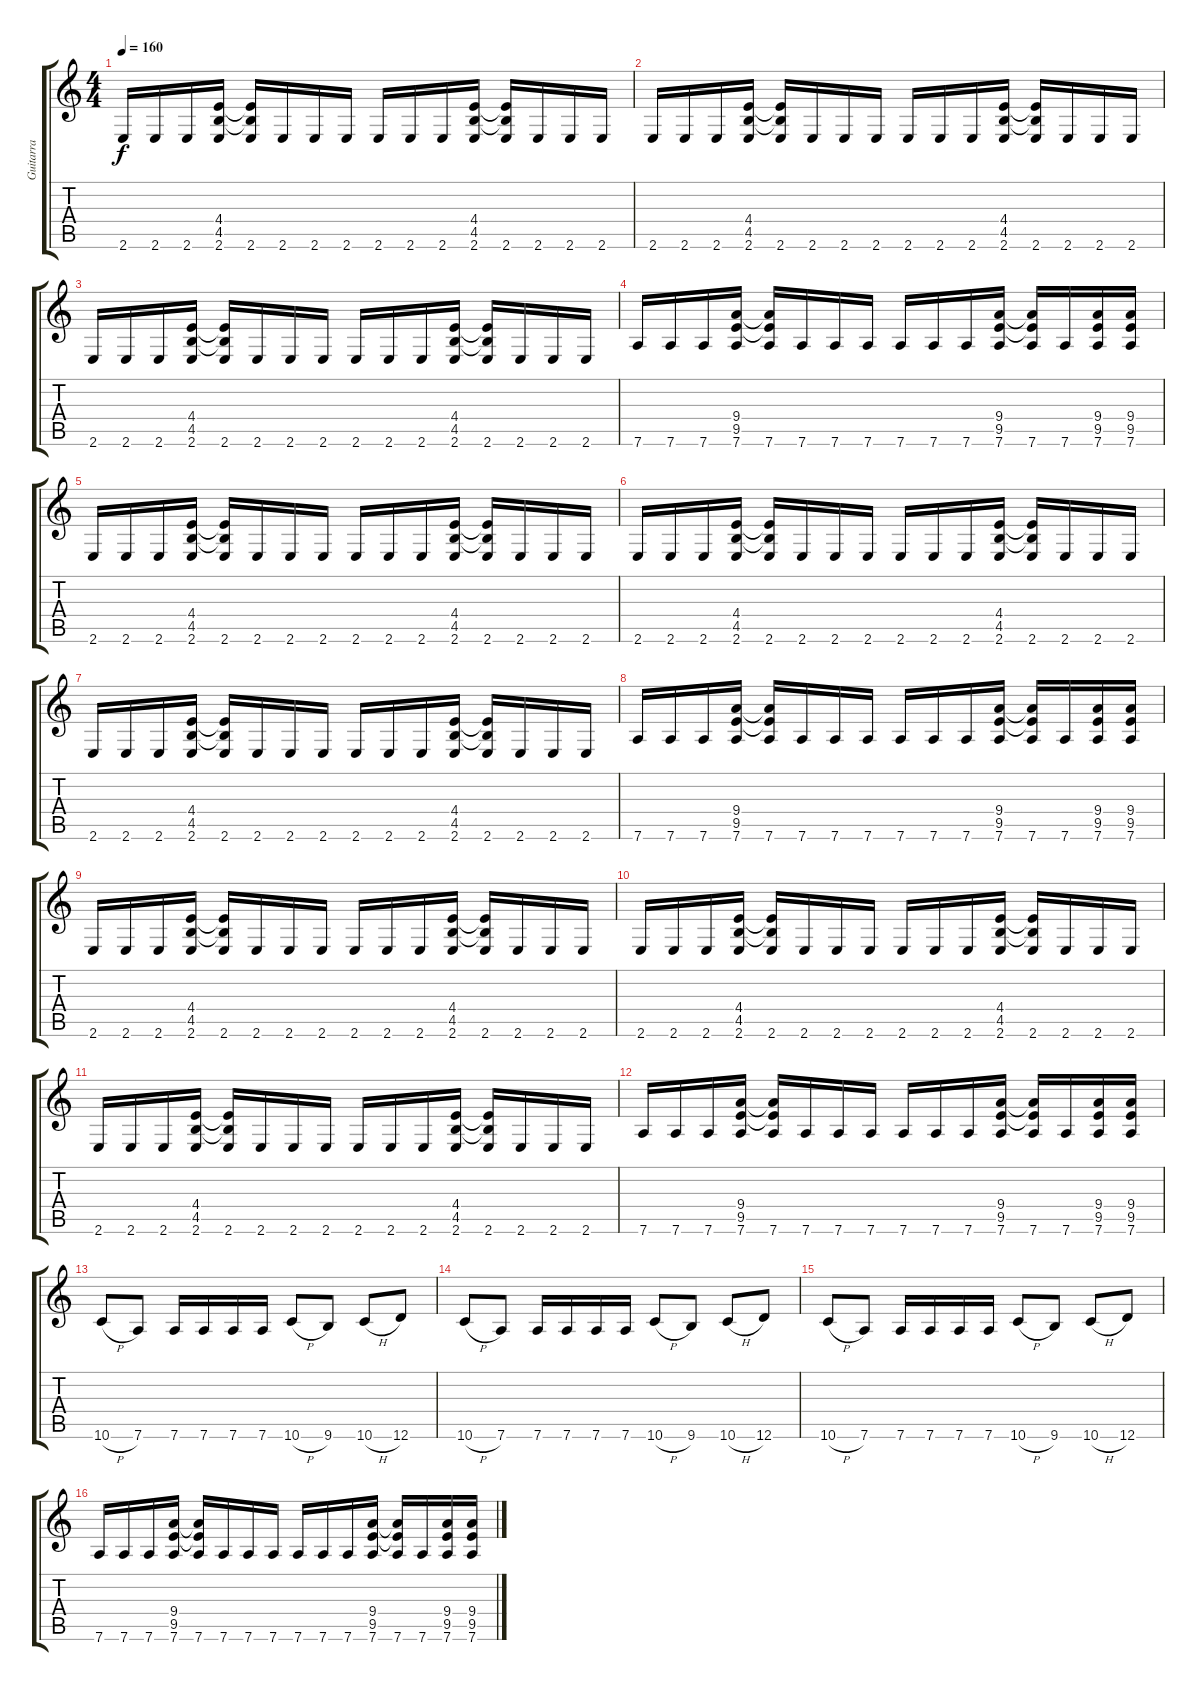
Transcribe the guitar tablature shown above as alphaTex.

\track ("Guitarra" "Guitarra") {instrument distortionguitar}
\staff {score tabs}
\tuning (D4 A3 F3 C3 G2 D2) {hide}
\ts (4 4)
\tempo 160
\clef g2
\ks c
2.6.16{dy f} 2.6.16 2.6.16 (4.4 4.5 2.6).16 (4.4{t} 4.5{t} 2.6).16 2.6.16 2.6.16 2.6.16 2.6.16 2.6.16 2.6.16 (4.4 4.5 2.6).16 (4.4{t} 4.5{t} 2.6).16 2.6.16 2.6.16 2.6.16 |
2.6.16 2.6.16 2.6.16 (4.4 4.5 2.6).16 (4.4{t} 4.5{t} 2.6).16 2.6.16 2.6.16 2.6.16 2.6.16 2.6.16 2.6.16 (4.4 4.5 2.6).16 (4.4{t} 4.5{t} 2.6).16 2.6.16 2.6.16 2.6.16 |
2.6.16 2.6.16 2.6.16 (4.4 4.5 2.6).16 (4.4{t} 4.5{t} 2.6).16 2.6.16 2.6.16 2.6.16 2.6.16 2.6.16 2.6.16 (4.4 4.5 2.6).16 (4.4{t} 4.5{t} 2.6).16 2.6.16 2.6.16 2.6.16 |
7.6.16 7.6.16 7.6.16 (9.4 9.5 7.6).16 (9.4{t} 9.5{t} 7.6).16 7.6.16 7.6.16 7.6.16 7.6.16 7.6.16 7.6.16 (9.4 9.5 7.6).16 (9.4{t} 9.5{t} 7.6).16 7.6.16 (9.4 9.5 7.6).16 (9.4 9.5 7.6).16 |
2.6.16 2.6.16 2.6.16 (4.4 4.5 2.6).16 (4.4{t} 4.5{t} 2.6).16 2.6.16 2.6.16 2.6.16 2.6.16 2.6.16 2.6.16 (4.4 4.5 2.6).16 (4.4{t} 4.5{t} 2.6).16 2.6.16 2.6.16 2.6.16 |
2.6.16 2.6.16 2.6.16 (4.4 4.5 2.6).16 (4.4{t} 4.5{t} 2.6).16 2.6.16 2.6.16 2.6.16 2.6.16 2.6.16 2.6.16 (4.4 4.5 2.6).16 (4.4{t} 4.5{t} 2.6).16 2.6.16 2.6.16 2.6.16 |
2.6.16 2.6.16 2.6.16 (4.4 4.5 2.6).16 (4.4{t} 4.5{t} 2.6).16 2.6.16 2.6.16 2.6.16 2.6.16 2.6.16 2.6.16 (4.4 4.5 2.6).16 (4.4{t} 4.5{t} 2.6).16 2.6.16 2.6.16 2.6.16 |
7.6.16 7.6.16 7.6.16 (9.4 9.5 7.6).16 (9.4{t} 9.5{t} 7.6).16 7.6.16 7.6.16 7.6.16 7.6.16 7.6.16 7.6.16 (9.4 9.5 7.6).16 (9.4{t} 9.5{t} 7.6).16 7.6.16 (9.4 9.5 7.6).16 (9.4 9.5 7.6).16 |
2.6.16 2.6.16 2.6.16 (4.4 4.5 2.6).16 (4.4{t} 4.5{t} 2.6).16 2.6.16 2.6.16 2.6.16 2.6.16 2.6.16 2.6.16 (4.4 4.5 2.6).16 (4.4{t} 4.5{t} 2.6).16 2.6.16 2.6.16 2.6.16 |
2.6.16 2.6.16 2.6.16 (4.4 4.5 2.6).16 (4.4{t} 4.5{t} 2.6).16 2.6.16 2.6.16 2.6.16 2.6.16 2.6.16 2.6.16 (4.4 4.5 2.6).16 (4.4{t} 4.5{t} 2.6).16 2.6.16 2.6.16 2.6.16 |
2.6.16 2.6.16 2.6.16 (4.4 4.5 2.6).16 (4.4{t} 4.5{t} 2.6).16 2.6.16 2.6.16 2.6.16 2.6.16 2.6.16 2.6.16 (4.4 4.5 2.6).16 (4.4{t} 4.5{t} 2.6).16 2.6.16 2.6.16 2.6.16 |
7.6.16 7.6.16 7.6.16 (9.4 9.5 7.6).16 (9.4{t} 9.5{t} 7.6).16 7.6.16 7.6.16 7.6.16 7.6.16 7.6.16 7.6.16 (9.4 9.5 7.6).16 (9.4{t} 9.5{t} 7.6).16 7.6.16 (9.4 9.5 7.6).16 (9.4 9.5 7.6).16 |
10.6{h}.8 7.6.8 7.6.16 7.6.16 7.6.16 7.6.16 10.6{h}.8 9.6.8 10.6{h}.8 12.6.8 |
10.6{h}.8 7.6.8 7.6.16 7.6.16 7.6.16 7.6.16 10.6{h}.8 9.6.8 10.6{h}.8 12.6.8 |
10.6{h}.8 7.6.8 7.6.16 7.6.16 7.6.16 7.6.16 10.6{h}.8 9.6.8 10.6{h}.8 12.6.8 |
7.6.16 7.6.16 7.6.16 (9.4 9.5 7.6).16 (9.4{t} 9.5{t} 7.6).16 7.6.16 7.6.16 7.6.16 7.6.16 7.6.16 7.6.16 (9.4 9.5 7.6).16 (9.4{t} 9.5{t} 7.6).16 7.6.16 (9.4 9.5 7.6).16 (9.4 9.5 7.6).16
